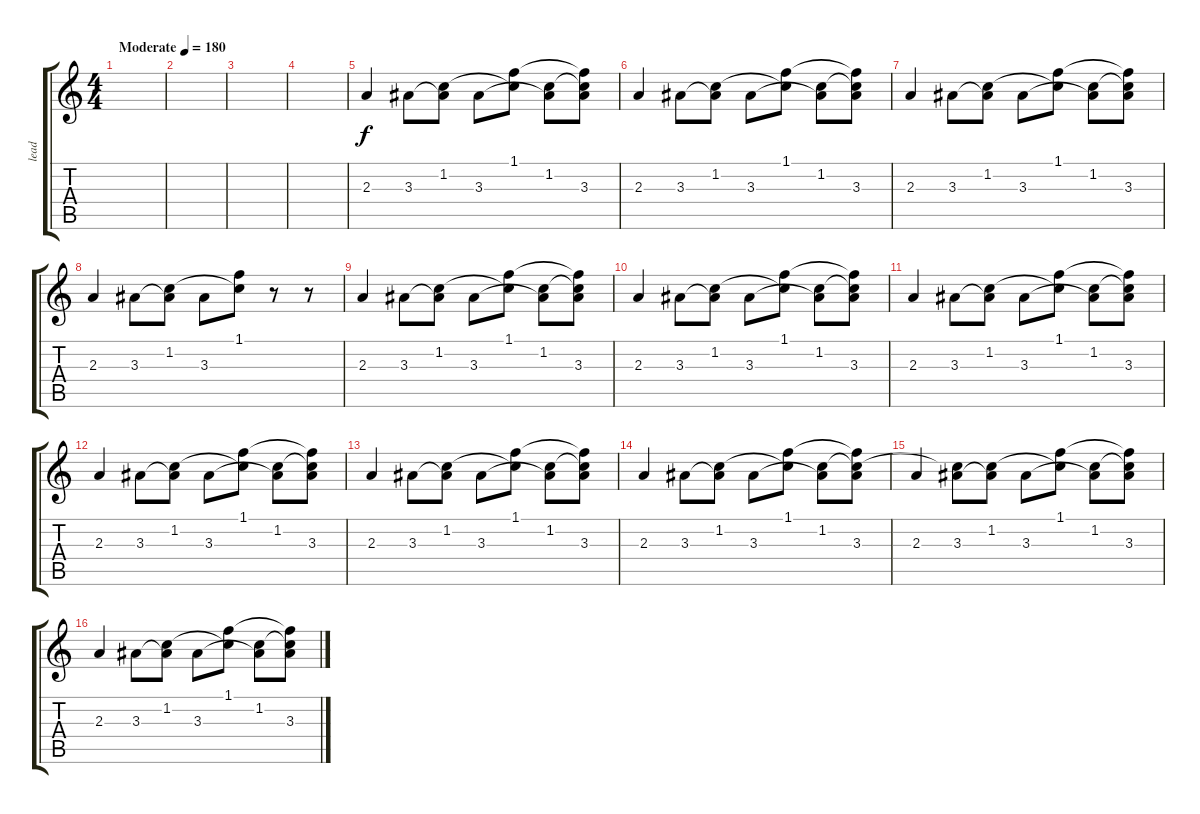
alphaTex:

\track ("lead" "lead") {instrument overdrivenguitar}
\staff {score tabs}
\tuning (E4 B3 G3 D3 A2 D2) {hide}
\ts (4 4)
\tempo (180 "Moderate")
\clef g2
\ks c
|
|
|
|
2.3.4 3.3.8 (1.2 3.3{t}).8 3.3.8 (1.1 1.2{t}).8 (1.2 3.3{t}).8 (1.1{t} 1.2{t} 3.3).8 |
2.3.4 3.3.8 (1.2 3.3{t}).8 3.3.8 (1.1 1.2{t}).8 (1.2 3.3{t}).8 (1.1{t} 1.2{t} 3.3).8 |
2.3.4 3.3.8 (1.2 3.3{t}).8 3.3.8 (1.1 1.2{t}).8 (1.2 3.3{t}).8 (1.1{t} 1.2{t} 3.3).8 |
2.3.4 3.3.8 (1.2 3.3{t}).8 3.3.8 (1.1 1.2{t}).8 r.8 r.8 |
2.3.4 3.3.8 (1.2 3.3{t}).8 3.3.8 (1.1 1.2{t}).8 (1.2 3.3{t}).8 (1.1{t} 1.2{t} 3.3).8 |
2.3.4 3.3.8 (1.2 3.3{t}).8 3.3.8 (1.1 1.2{t}).8 (1.2 3.3{t}).8 (1.1{t} 1.2{t} 3.3).8 |
2.3.4 3.3.8 (1.2 3.3{t}).8 3.3.8 (1.1 1.2{t}).8 (1.2 3.3{t}).8 (1.1{t} 1.2{t} 3.3).8 |
2.3.4 3.3.8 (1.2 3.3{t}).8 3.3.8 (1.1 1.2{t}).8 (1.2 3.3{t}).8 (1.1{t} 1.2{t} 3.3).8 |
2.3.4 3.3.8 (1.2 3.3{t}).8 3.3.8 (1.1 1.2{t}).8 (1.2 3.3{t}).8 (1.1{t} 1.2{t} 3.3).8 |
2.3.4 3.3.8 (1.2 3.3{t}).8 3.3.8 (1.1 1.2{t}).8 (1.2 3.3{t}).8 (1.1{t} 1.2{t} 3.3).8 |
2.3.4 (1.2{t} 3.3).8 (1.2 3.3{t}).8 3.3.8 (1.1 1.2{t}).8 (1.2 3.3{t}).8 (1.1{t} 1.2{t} 3.3).8 |
2.3.4 3.3.8 (1.2 3.3{t}).8 3.3.8 (1.1 1.2{t}).8 (1.2 3.3{t}).8 (1.1{t} 1.2{t} 3.3).8
